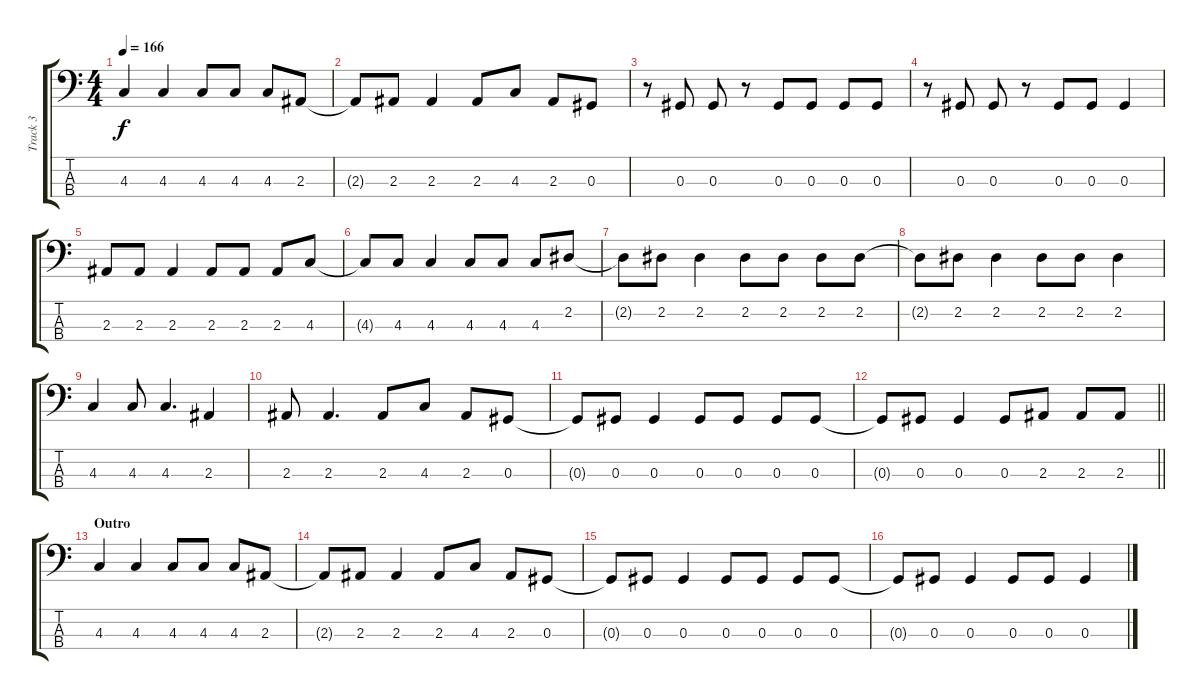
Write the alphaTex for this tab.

\track ("Track 3" "Track 3") {instrument electricbasspick}
\staff {score tabs}
\tuning (Gb2 Db2 Ab1 Db1) {hide}
\ts (4 4)
\tempo 166
\clef f4
\ks c
4.3.4{dy f} 4.3.4 4.3.8 4.3.8 4.3.8 2.3.8 |
2.3{t}.8 2.3.8 2.3.4 2.3.8 4.3.8 2.3.8 0.3.8 |
r.8 0.3.8 0.3.8 r.8 0.3.8 0.3.8 0.3.8 0.3.8 |
r.8 0.3.8 0.3.8 r.8 0.3.8 0.3.8 0.3.4 |
2.3.8 2.3.8 2.3.4 2.3.8 2.3.8 2.3.8 4.3.8 |
4.3{t}.8 4.3.8 4.3.4 4.3.8 4.3.8 4.3.8 2.2.8 |
2.2{t}.8 2.2.8 2.2.4 2.2.8 2.2.8 2.2.8 2.2.8 |
2.2{t}.8 2.2.8 2.2.4 2.2.8 2.2.8 2.2.4 |
4.3.4 4.3.8 4.3.4{d} 2.3.4 |
2.3.8 2.3.4{d} 2.3.8 4.3.8 2.3.8 0.3.8 |
0.3{t}.8 0.3.8 0.3.4 0.3.8 0.3.8 0.3.8 0.3.8 |
\barLineRight lightlight
0.3{t}.8 0.3.8 0.3.4 0.3.8 2.3.8 2.3.8 2.3.8 |
\section ("" "Outro")
4.3.4 4.3.4 4.3.8 4.3.8 4.3.8 2.3.8 |
2.3{t}.8 2.3.8 2.3.4 2.3.8 4.3.8 2.3.8 0.3.8 |
0.3{t}.8 0.3.8 0.3.4 0.3.8 0.3.8 0.3.8 0.3.8 |
0.3{t}.8 0.3.8 0.3.4 0.3.8 0.3.8 0.3.4
